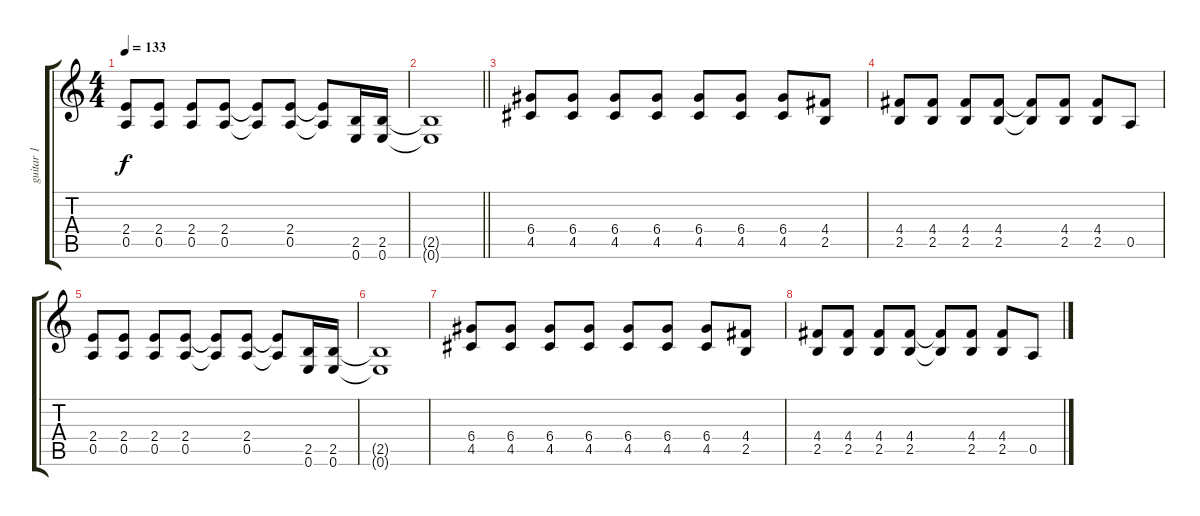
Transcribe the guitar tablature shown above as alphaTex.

\track ("guitar 1" "guitar 1") {instrument distortionguitar}
\staff {score tabs}
\tuning (E4 B3 G3 D3 A2 E2) {hide}
\ts (4 4)
\tempo 133
\clef g2
\ks c
(2.4 0.5).8{dy f} (2.4 0.5).8 (2.4 0.5).8 (2.4 0.5).8 (2.4{t} 0.5{t}).8 (2.4 0.5).8 (2.4{t} 0.5{t}).8 (2.5 0.6).16 (2.5 0.6).16 |
\barLineRight lightlight
(2.5{t} 0.6{t}).1 |
(6.4 4.5).8 (6.4 4.5).8 (6.4 4.5).8 (6.4 4.5).8 (6.4 4.5).8 (6.4 4.5).8 (6.4 4.5).8 (4.4 2.5).8 |
(4.4 2.5).8 (4.4 2.5).8 (4.4 2.5).8 (4.4 2.5).8 (4.4{t} 2.5{t}).8 (4.4 2.5).8 (4.4 2.5).8 0.5.8 |
(2.4 0.5).8 (2.4 0.5).8 (2.4 0.5).8 (2.4 0.5).8 (2.4{t} 0.5{t}).8 (2.4 0.5).8 (2.4{t} 0.5{t}).8 (2.5 0.6).16 (2.5 0.6).16 |
(2.5{t} 0.6{t}).1 |
(6.4 4.5).8 (6.4 4.5).8 (6.4 4.5).8 (6.4 4.5).8 (6.4 4.5).8 (6.4 4.5).8 (6.4 4.5).8 (4.4 2.5).8 |
(4.4 2.5).8 (4.4 2.5).8 (4.4 2.5).8 (4.4 2.5).8 (4.4{t} 2.5{t}).8 (4.4 2.5).8 (4.4 2.5).8 0.5.8
